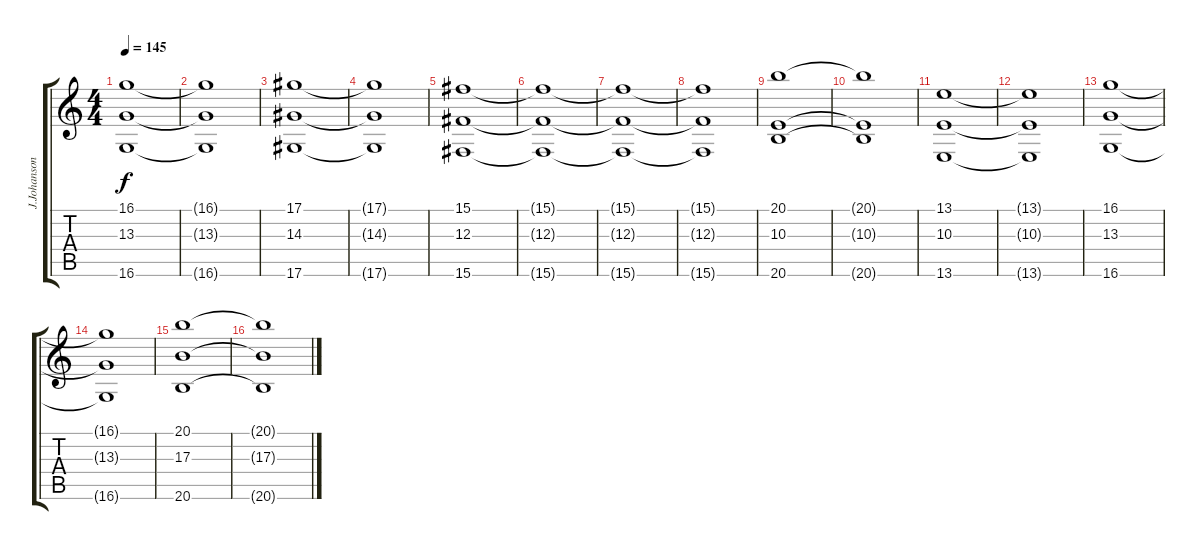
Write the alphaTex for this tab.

\track ("J.Johanson" "J.Johanson") {instrument harpsichord}
\staff {score tabs}
\tuning (Eb4 Bb3 Gb3 Db3 Ab2 Eb2) {hide}
\ts (4 4)
\tempo 145
\clef g2
\ks c
(16.1 13.3 16.6).1{dy f} |
(16.1{t} 13.3{t} 16.6{t}).1 |
(17.1 14.3 17.6).1 |
(17.1{t} 14.3{t} 17.6{t}).1 |
(15.1 12.3 15.6).1 |
(15.1{t} 12.3{t} 15.6{t}).1 |
(15.1{t} 12.3{t} 15.6{t}).1 |
(15.1{t} 12.3{t} 15.6{t}).1 |
(20.1 10.3 20.6).1{volume 10 instrument stringensemble2} |
(20.1{t} 10.3{t} 20.6{t}).1 |
(13.1 10.3 13.6).1 |
(13.1{t} 10.3{t} 13.6{t}).1 |
(16.1 13.3 16.6).1 |
(16.1{t} 13.3{t} 16.6{t}).1 |
(20.1 17.3 20.6).1{volume 10 instrument stringensemble2} |
(20.1{t} 17.3{t} 20.6{t}).1
